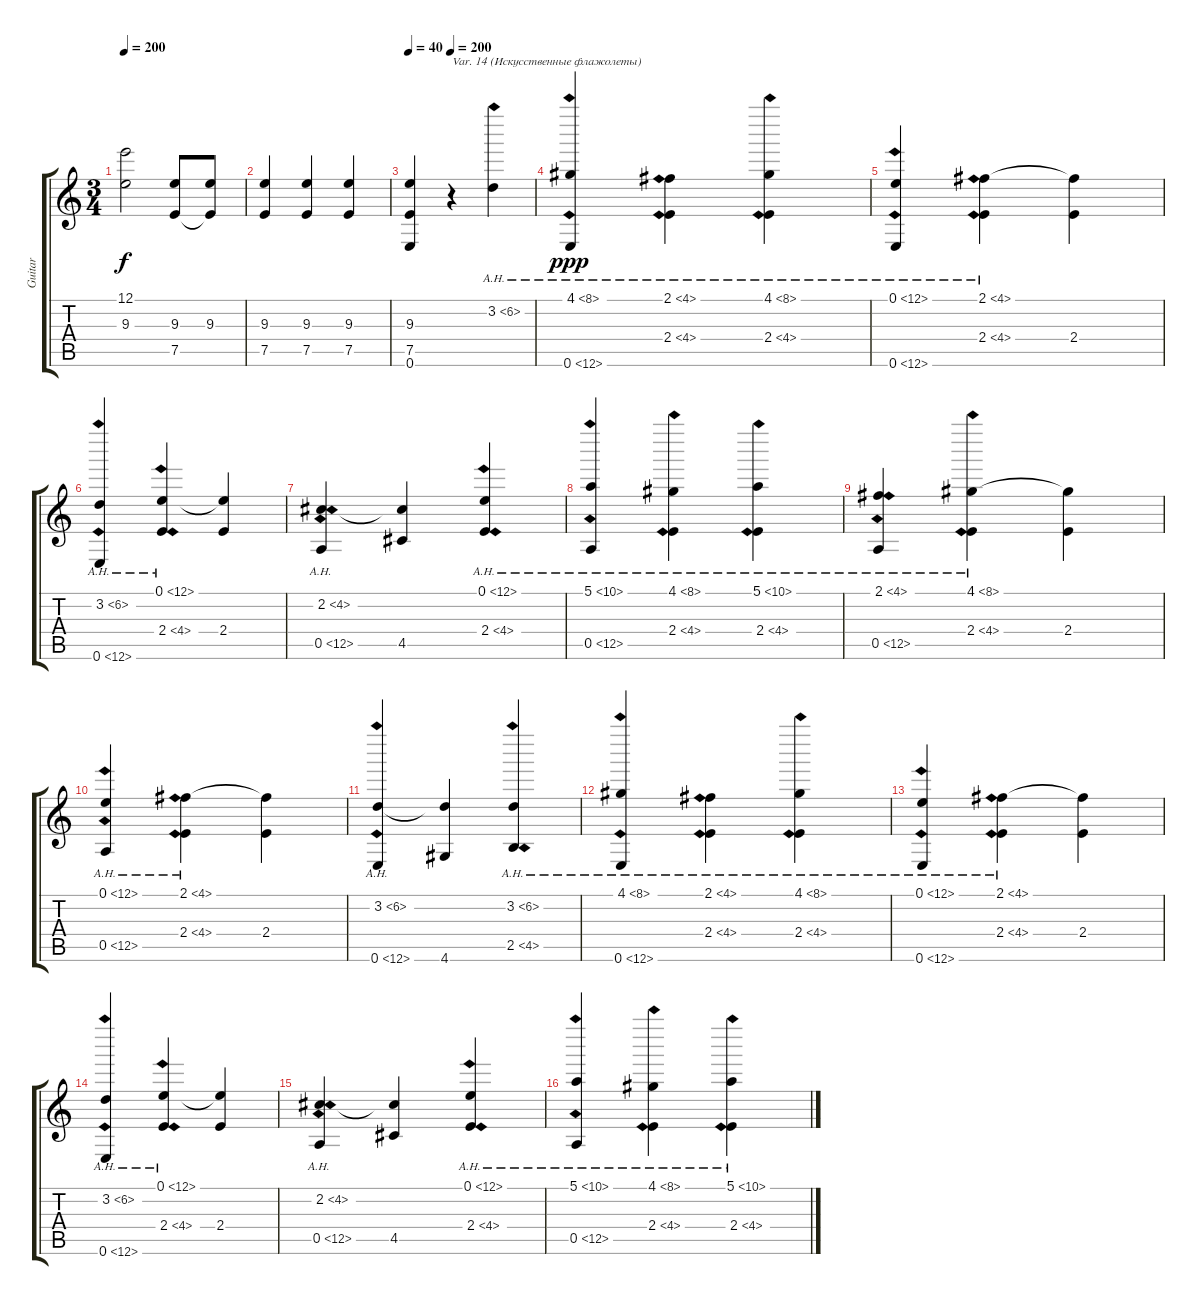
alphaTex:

\track ("Guitar" "Guitar") {instrument acousticguitarnylon}
\staff {score tabs}
\tuning (E4 B3 G3 D3 A2 E2) {hide}
\ts (3 4)
\tempo 200
\clef g2
\ks c
(12.1 9.3).2{dy f} (9.3 7.5).8 (9.3 7.5{t}).8 |
(9.3 7.5).4 (9.3 7.5).4 (9.3 7.5).4 |
\tempo 40
\tempo (200 0.3333333333333333)
(9.3 7.5 0.6).4 r.4{txt "Var. 14 (Искусственные флажолеты)"} 3.2{ah 3}.4 |
(4.1{ah 4} 0.6{ah 12}).4{dy ppp} (2.1{ah 2} 2.4{ah 2}).4 (4.1{ah 4} 2.4{ah 2}).4 |
(0.1{ah 12} 0.6{ah 12}).4 (2.1{ah 2} 2.4{ah 2}).4 (2.1{t} 2.4).4 |
(3.2{ah 3} 0.6{ah 12}).4 (0.1{ah 12} 2.4{ah 2}).4 (0.1{t} 2.4).4 |
(2.2{ah 2} 0.5{ah 12}).4 (2.2{t} 4.5).4 (0.1{ah 12} 2.4{ah 2}).4 |
(5.1{ah 5} 0.5{ah 12}).4 (4.1{ah 4} 2.4{ah 2}).4 (5.1{ah 5} 2.4{ah 2}).4 |
(2.1{ah 2} 0.5{ah 12}).4 (4.1{ah 4} 2.4{ah 2}).4 (4.1{t} 2.4).4 |
(0.1{ah 12} 0.5{ah 12}).4 (2.1{ah 2} 2.4{ah 2}).4 (2.1{t} 2.4).4 |
(3.2{ah 3} 0.6{ah 12}).4 (3.2{t} 4.6).4 (3.2{ah 3} 2.5{ah 2}).4 |
(4.1{ah 4} 0.6{ah 12}).4 (2.1{ah 2} 2.4{ah 2}).4 (4.1{ah 4} 2.4{ah 2}).4 |
(0.1{ah 12} 0.6{ah 12}).4 (2.1{ah 2} 2.4{ah 2}).4 (2.1{t} 2.4).4 |
(3.2{ah 3} 0.6{ah 12}).4 (0.1{ah 12} 2.4{ah 2}).4 (0.1{t} 2.4).4 |
(2.2{ah 2} 0.5{ah 12}).4 (2.2{t} 4.5).4 (0.1{ah 12} 2.4{ah 2}).4 |
(5.1{ah 5} 0.5{ah 12}).4 (4.1{ah 4} 2.4{ah 2}).4 (5.1{ah 5} 2.4{ah 2}).4
